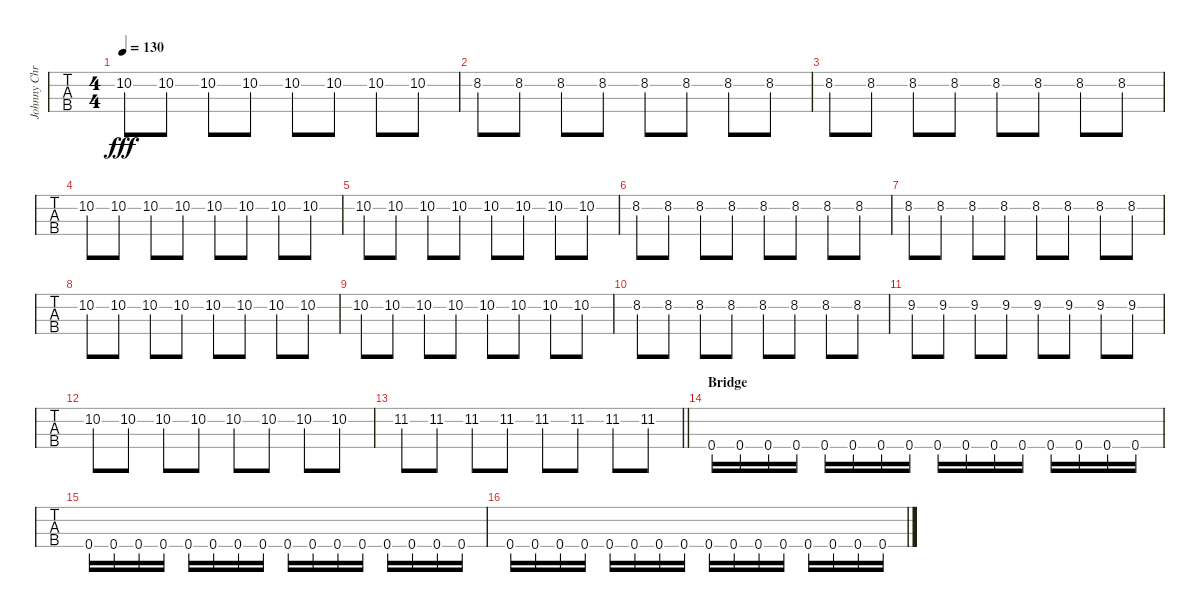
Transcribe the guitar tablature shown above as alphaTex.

\track ("Johnny Christ" "Johnny Chr") {instrument electricbasspick}
\staff {tabs}
\tuning (G2 D2 A1 D1) {hide}
\ts (4 4)
\tempo 130
\clef f4
\ks c
10.2.8{dy fff} 10.2.8 10.2.8 10.2.8 10.2.8 10.2.8 10.2.8 10.2.8 |
8.2.8 8.2.8 8.2.8 8.2.8 8.2.8 8.2.8 8.2.8 8.2.8 |
8.2.8 8.2.8 8.2.8 8.2.8 8.2.8 8.2.8 8.2.8 8.2.8 |
10.2.8 10.2.8 10.2.8 10.2.8 10.2.8 10.2.8 10.2.8 10.2.8 |
10.2.8 10.2.8 10.2.8 10.2.8 10.2.8 10.2.8 10.2.8 10.2.8 |
8.2.8 8.2.8 8.2.8 8.2.8 8.2.8 8.2.8 8.2.8 8.2.8 |
8.2.8 8.2.8 8.2.8 8.2.8 8.2.8 8.2.8 8.2.8 8.2.8 |
10.2.8 10.2.8 10.2.8 10.2.8 10.2.8 10.2.8 10.2.8 10.2.8 |
10.2.8 10.2.8 10.2.8 10.2.8 10.2.8 10.2.8 10.2.8 10.2.8 |
8.2.8 8.2.8 8.2.8 8.2.8 8.2.8 8.2.8 8.2.8 8.2.8 |
9.2.8 9.2.8 9.2.8 9.2.8 9.2.8 9.2.8 9.2.8 9.2.8 |
10.2.8 10.2.8 10.2.8 10.2.8 10.2.8 10.2.8 10.2.8 10.2.8 |
\barLineRight lightlight
11.2.8 11.2.8 11.2.8 11.2.8 11.2.8 11.2.8 11.2.8 11.2.8 |
\section ("" "Bridge")
0.4.16 0.4.16 0.4.16 0.4.16 0.4.16 0.4.16 0.4.16 0.4.16 0.4.16 0.4.16 0.4.16 0.4.16 0.4.16 0.4.16 0.4.16 0.4.16 |
0.4.16 0.4.16 0.4.16 0.4.16 0.4.16 0.4.16 0.4.16 0.4.16 0.4.16 0.4.16 0.4.16 0.4.16 0.4.16 0.4.16 0.4.16 0.4.16 |
0.4.16 0.4.16 0.4.16 0.4.16 0.4.16 0.4.16 0.4.16 0.4.16 0.4.16 0.4.16 0.4.16 0.4.16 0.4.16 0.4.16 0.4.16 0.4.16
